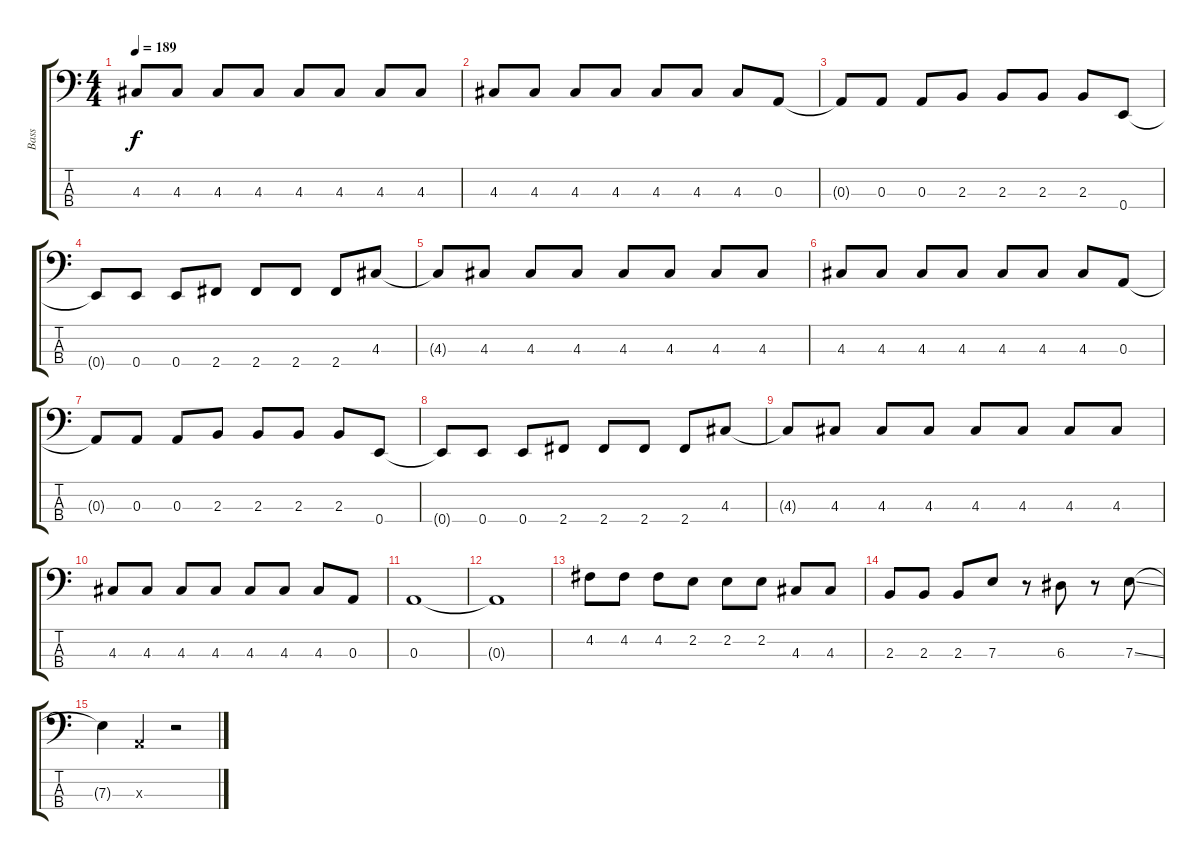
\track ("Bass" "Bass") {instrument electricbassfinger}
\staff {score tabs}
\tuning (G2 D2 A1 E1) {hide}
\ts (4 4)
\tempo 189
\clef f4
\ks c
4.3{t}.8{dy f} 4.3.8 4.3.8 4.3.8 4.3.8 4.3.8 4.3.8 4.3.8 |
4.3.8 4.3.8 4.3.8 4.3.8 4.3.8 4.3.8 4.3.8 0.3.8 |
0.3{t}.8 0.3.8 0.3.8 2.3.8 2.3.8 2.3.8 2.3.8 0.4.8 |
0.4{t}.8 0.4.8 0.4.8 2.4.8 2.4.8 2.4.8 2.4.8 4.3.8 |
4.3{t}.8 4.3.8 4.3.8 4.3.8 4.3.8 4.3.8 4.3.8 4.3.8 |
4.3.8 4.3.8 4.3.8 4.3.8 4.3.8 4.3.8 4.3.8 0.3.8 |
0.3{t}.8 0.3.8 0.3.8 2.3.8 2.3.8 2.3.8 2.3.8 0.4.8 |
0.4{t}.8 0.4.8 0.4.8 2.4.8 2.4.8 2.4.8 2.4.8 4.3.8 |
4.3{t}.8 4.3.8 4.3.8 4.3.8 4.3.8 4.3.8 4.3.8 4.3.8 |
4.3.8 4.3.8 4.3.8 4.3.8 4.3.8 4.3.8 4.3.8 0.3.8 |
0.3.1 |
0.3{t}.1 |
4.2.8 4.2.8 4.2.8 2.2.8 2.2.8 2.2.8 4.3.8 4.3.8 |
2.3.8 2.3.8 2.3.8 7.3.8 r.8 6.3.8 r.8 7.3{ss}.8 |
7.3{t}.4 0.3{x}.4 r.2
